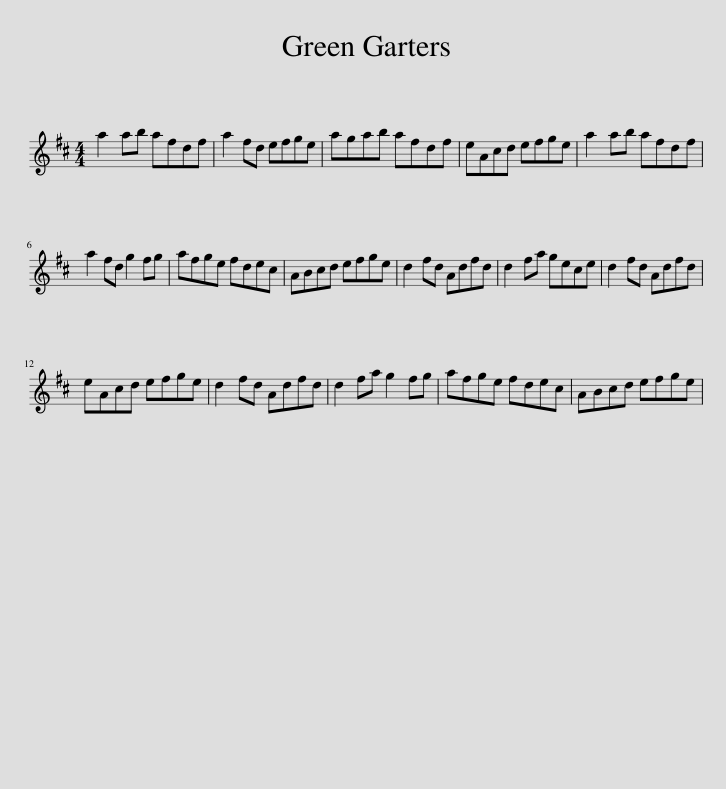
X:1
L:1/8
M:4/4
I:linebreak $
K:D
V:1 treble
V:1
 a2 ab afdf | a2 fd efge | agab afdf | eAcd efge | a2 ab afdf |$ %5
 a2 fd g2 fg | afge fdec | ABcd efge | d2 fd Adfd | d2 fa gece | %10
 d2 fd Adfd |$ eAcd efge | d2 fd Adfd | d2 fa g2 fg | afge fdec | %15
 ABcd efge | %16
